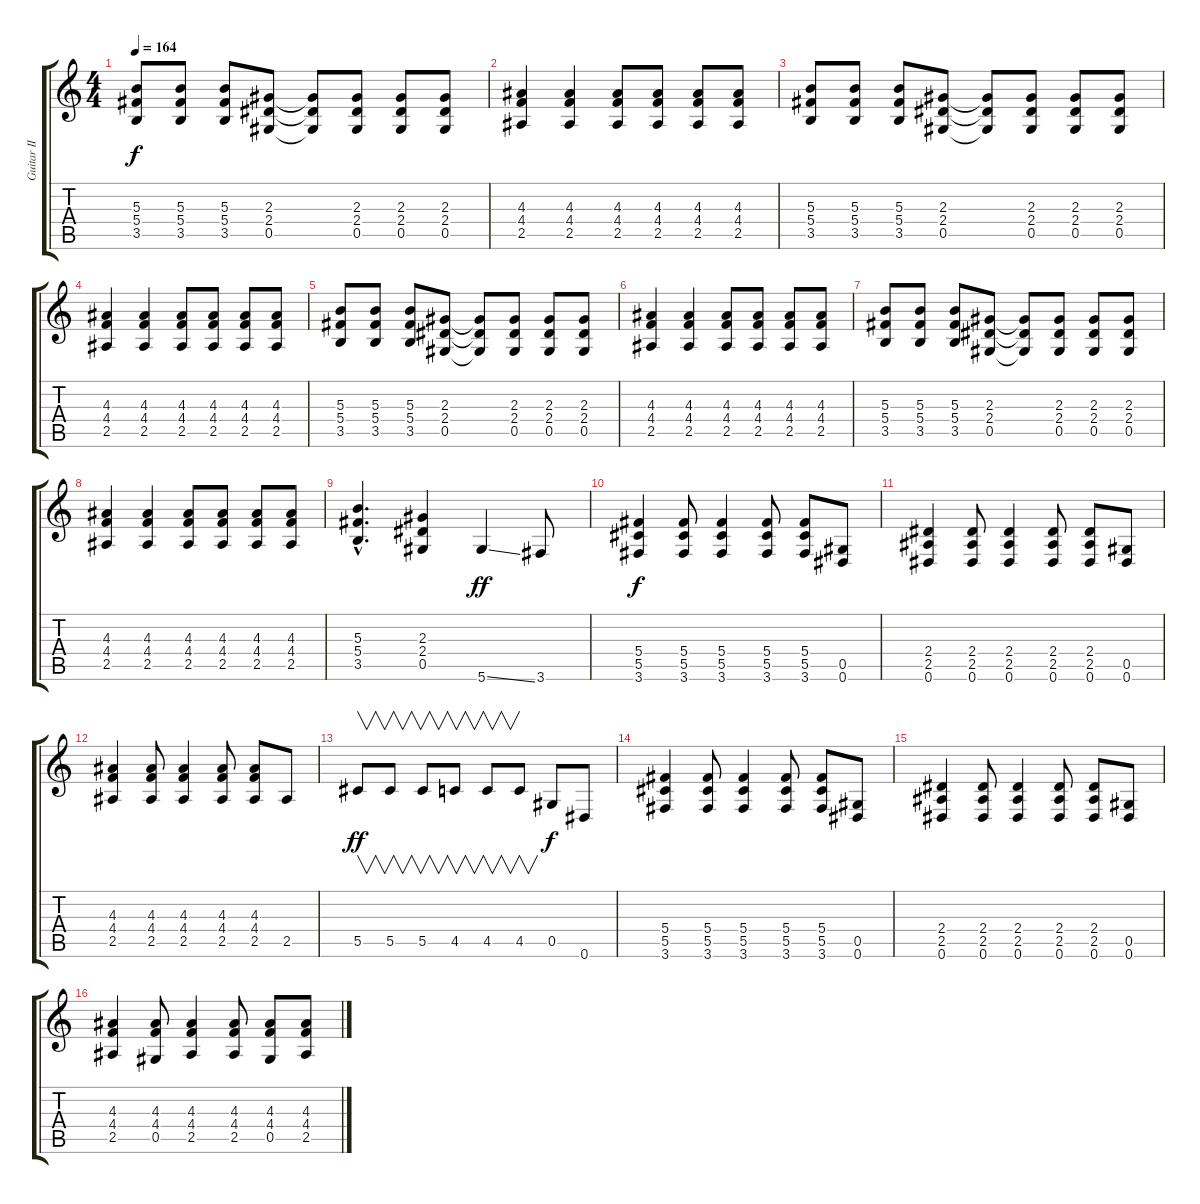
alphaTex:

\track ("Guitar II" "Guitar II") {instrument distortionguitar}
\staff {score tabs}
\tuning (Eb4 Bb3 Gb3 Db3 Ab2 Eb2) {hide}
\ts (4 4)
\tempo 164
\clef g2
\ks c
(5.3 5.4 3.5).8{dy f} (5.3 5.4 3.5).8 (5.3 5.4 3.5).8 (2.3 2.4 0.5).8 (2.3{t} 2.4{t} 0.5{t}).8 (2.3 2.4 0.5).8 (2.3 2.4 0.5).8 (2.3 2.4 0.5).8 |
(4.3 4.4 2.5).4 (4.3 4.4 2.5).4 (4.3 4.4 2.5).8 (4.3 4.4 2.5).8 (4.3 4.4 2.5).8 (4.3 4.4 2.5).8 |
(5.3 5.4 3.5).8 (5.3 5.4 3.5).8 (5.3 5.4 3.5).8 (2.3 2.4 0.5).8 (2.3{t} 2.4{t} 0.5{t}).8 (2.3 2.4 0.5).8 (2.3 2.4 0.5).8 (2.3 2.4 0.5).8 |
(4.3 4.4 2.5).4 (4.3 4.4 2.5).4 (4.3 4.4 2.5).8 (4.3 4.4 2.5).8 (4.3 4.4 2.5).8 (4.3 4.4 2.5).8 |
(5.3 5.4 3.5).8 (5.3 5.4 3.5).8 (5.3 5.4 3.5).8 (2.3 2.4 0.5).8 (2.3{t} 2.4{t} 0.5{t}).8 (2.3 2.4 0.5).8 (2.3 2.4 0.5).8 (2.3 2.4 0.5).8 |
(4.3 4.4 2.5).4 (4.3 4.4 2.5).4 (4.3 4.4 2.5).8 (4.3 4.4 2.5).8 (4.3 4.4 2.5).8 (4.3 4.4 2.5).8 |
(5.3 5.4 3.5).8 (5.3 5.4 3.5).8 (5.3 5.4 3.5).8 (2.3 2.4 0.5).8 (2.3{t} 2.4{t} 0.5{t}).8 (2.3 2.4 0.5).8 (2.3 2.4 0.5).8 (2.3 2.4 0.5).8 |
(4.3 4.4 2.5).4 (4.3 4.4 2.5).4 (4.3 4.4 2.5).8 (4.3 4.4 2.5).8 (4.3 4.4 2.5).8 (4.3 4.4 2.5).8 |
(5.3{hac} 5.4{hac} 3.5{hac}).4{d} (2.3 2.4 0.5).4 5.6{ss}.4{dy ff} 3.6.8 |
(5.4 5.5 3.6).4{dy f} (5.4 5.5 3.6).8 (5.4 5.5 3.6).4 (5.4 5.5 3.6).8 (5.4 5.5 3.6).8 (0.5 0.6).8 |
(2.4 2.5 0.6).4 (2.4 2.5 0.6).8 (2.4 2.5 0.6).4 (2.4 2.5 0.6).8 (2.4 2.5 0.6).8 (0.5 0.6).8 |
(4.3 4.4 2.5).4 (4.3 4.4 2.5).8 (4.3 4.4 2.5).4 (4.3 4.4 2.5).8 (4.3 4.4 2.5).8 2.5.8 |
5.5.8{v dy ff} 5.5.8{v} 5.5.8{v} 4.5.8{v} 4.5.8{v} 4.5.8{v} 0.5.8{dy f} 0.6.8 |
(5.4 5.5 3.6).4 (5.4 5.5 3.6).8 (5.4 5.5 3.6).4 (5.4 5.5 3.6).8 (5.4 5.5 3.6).8 (0.5 0.6).8 |
(2.4 2.5 0.6).4 (2.4 2.5 0.6).8 (2.4 2.5 0.6).4 (2.4 2.5 0.6).8 (2.4 2.5 0.6).8 (0.5 0.6).8 |
(4.3 4.4 2.5).4 (4.3 4.4 0.5).8 (4.3 4.4 2.5).4 (4.3 4.4 2.5).8 (4.3 4.4 0.5).8 (4.3 4.4 2.5).8
